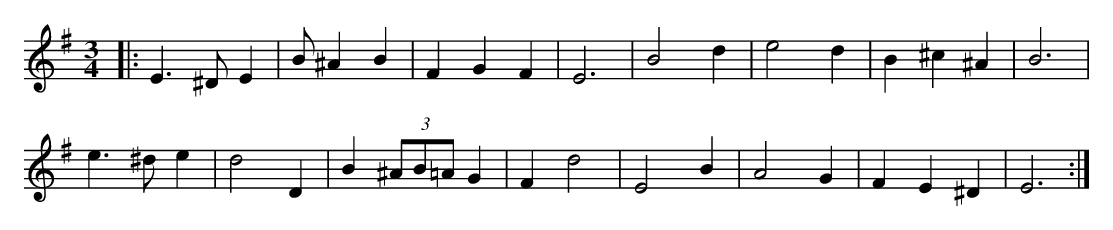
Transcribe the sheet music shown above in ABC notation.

X:1
M:3/4
K:Emin
|:E3 ^D E2|B ^A2 B2|F2 G2 F2|E6|B4 d2|e4 d2|B2 ^c2 ^A2|B6|
e3 ^d e2|d4 D2|B2 (3^AB=A G2|F2 d4|E4 B2|A4 G2|F2 E2 ^D2|E6:|
